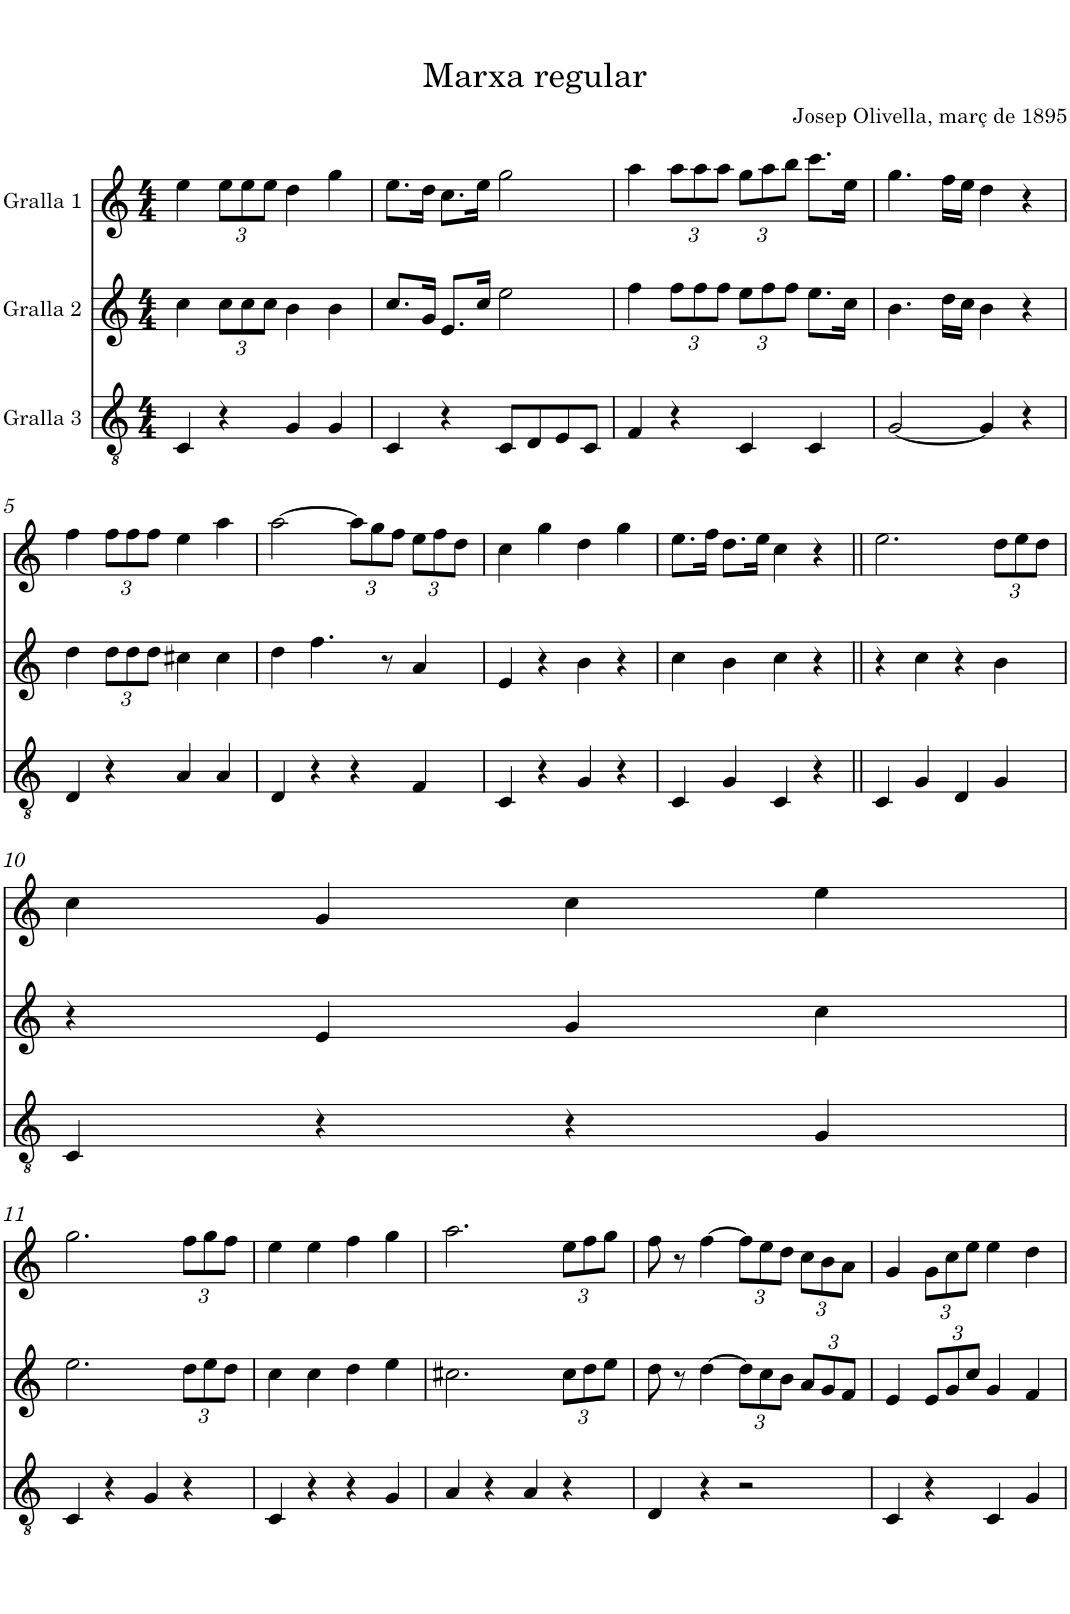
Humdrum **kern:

**kern	**kern	**kern
*part3	*part2	*part1
*staff3	*staff2	*staff1
*I"Gralla 3	*I"Gralla 2	*I"Gralla 1
*clefGv2	*clefG2	*clefG2
*k[]	*k[]	*k[]
*M4/4	*M4/4	*M4/4
=1	=1	=1
4C/	4cc\	4ee\
*	*Xbrackettup	*Xbrackettup
4r	12cc\L	12ee\L
.	12cc\	12ee\
.	12cc\J	12ee\J
4G/	4b\	4dd\
4G/	4b\	4gg\
=2	=2	=2
4C/	8.cc/L	8.ee\L
.	16g/Jk	16dd\Jk
4r	8.e/L	8.cc\L
.	16cc/Jk	16ee\Jk
8C/L	2ee\	2gg\
8D/	.	.
8E/	.	.
8C/J	.	.
=3	=3	=3
4F/	4ff\	4aa\
4r	12ff\L	12aa\L
.	12ff\	12aa\
.	12ff\J	12aa\J
4C/	12ee\L	12gg\L
.	12ff\	12aa\
.	12ff\J	12bb\J
4C/	8.ee\L	8.ccc\L
.	16cc\Jk	16ee\Jk
=4	=4	=4
[2G/	4.b\	4.gg\
.	16dd\LL	16ff\LL
.	16cc\JJ	16ee\JJ
4G/]	4b\	4dd\
4r	4r	4r
!!LO:LB:g=z
=5	=5	=5
4D/	4dd\	4ff\
4r	12dd\L	12ff\L
.	12dd\	12ff\
.	12dd\J	12ff\J
4A/	4cc#X\	4ee\
4A/	4cc#\	4aa\
=6	=6	=6
4D/	4dd\	[2aa\
4r	4.ff\	.
4r	.	12aa\L]
.	.	12gg\
.	8r	.
.	.	12ff\J
4F/	4a/	12ee\L
.	.	12ff\
.	.	12dd\J
=7	=7	=7
4C/	4e/	4cc\
4r	4r	4gg\
4G/	4b\	4dd\
4r	4r	4gg\
=8	=8	=8
4C/	4cc\	8.ee\L
.	.	16ff\Jk
4G/	4b\	8.dd\L
.	.	16ee\Jk
4C/	4cc\	4cc\
4r	4r	4r
=9||	=9||	=9||
4C/	4r	2.ee\
4G/	4cc\	.
4D/	4r	.
4G/	4b\	12dd\L
.	.	12ee\
.	.	12dd\J
!!LO:LB:g=z
=10	=10	=10
4C/	4r	4cc\
4r	4e/	4g/
4r	4g/	4cc\
4G/	4cc\	4ee\
!!LO:LB:g=z
=11	=11	=11
4C/	2.ee\	2.gg\
4r	.	.
4G/	.	.
4r	12dd\L	12ff\L
.	12ee\	12gg\
.	12dd\J	12ff\J
=12	=12	=12
4C/	4cc\	4ee\
4r	4cc\	4ee\
4r	4dd\	4ff\
4G/	4ee\	4gg\
=13	=13	=13
4A/	2.cc#X\	2.aa\
4r	.	.
4A/	.	.
4r	12cc#\L	12ee\L
.	12dd\	12ff\
.	12ee\J	12gg\J
=14	=14	=14
4D/	8dd\	8ff\
.	8r	8r
4r	[4dd\	[4ff\
2r	12dd\L]	12ff\L]
.	12cc\	12ee\
.	12b\J	12dd\J
.	12a/L	12cc\L
.	12g/	12b\
.	12f/J	12a\J
=15	=15	=15
4C/	4e/	4g/
4r	12e/L	12g\L
.	12g/	12cc\
.	12cc/J	12ee\J
4C/	4g/	4ee\
4G/	4f/	4dd\
=	=	=
*-	*-	*-
